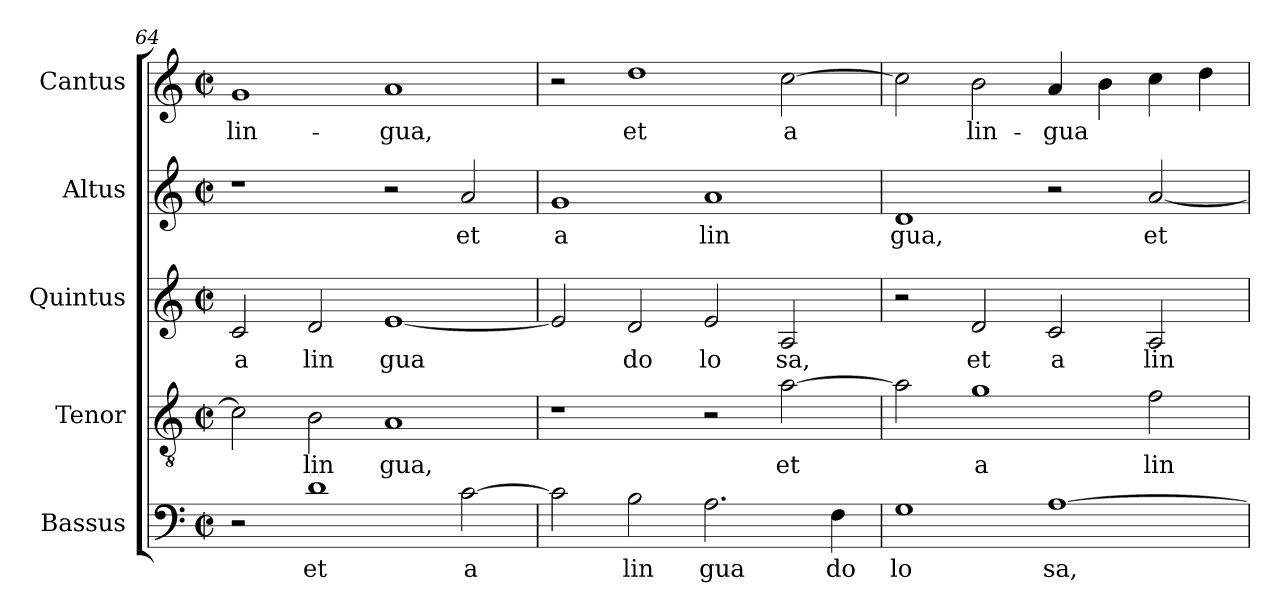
**kern	**text	**kern	**text	**kern	**text	**kern	**text	**kern	**text
*part5	*part5	*part4	*part4	*part3	*part3	*part2	*part2	*part1	*part1
*staff5	*staff5	*staff4	*staff4	*staff3	*staff3	*staff2	*staff2	*staff1	*staff1
*I"Bassus	*	*I"Tenor	*	*I"Quintus	*	*I"Altus	*	*I"Cantus	*
!!LO:LB:g=z
*clefF4	*	*clefGv2	*	*clefG2	*	*clefG2	*	*clefG2	*
*	*	*	*	*	*	*k[]	*	*	*
*	*	*	*	*	*	*C:	*	*	*
*M2/2	*	*M2/2	*	*M2/2	*	*M2/2	*	*M2/2	*
*met(c|)	*	*met(c|)	*	*met(c|)	*	*met(c|)	*	*met(c|)	*
=64	=64	=64	=64	=64	=64	=64	=64	=64	=64
!	!	!	!	!	!LO:LY:b:cj	!	!	!	!LO:LY:b:cj
2r	.	2c\]	.	2c/	a	1r	.	1g	lin-
!	!LO:LY:b:cj	!	!LO:LY:b:cj	!	!LO:LY:b:cj	!	!	!	!
1d	et	2B\	lin	2d/	lin	.	.	.	.
!	!	!	!LO:LY:b:cj	!	!LO:LY:b	!	!	!	!LO:LY:b:cj
.	.	1A	gua,	[<1e	gua	2r	.	1a	-gua,
!	!LO:LY:b:cj	!	!	!	!	!	!LO:LY:b:cj	!	!
[>2c\	a	.	.	.	.	2a/	et	.	.
=65	=65	=65	=65	=65	=65	=65	=65	=65	=65
!	!	!	!	!	!	!	!LO:LY:b:cj	!	!
2c\]	.	1r	.	2e/]	.	1g	a	2r	.
!	!LO:LY:b:cj	!	!	!	!LO:LY:b:cj	!	!	!	!LO:LY:b:cj
2B\	lin	.	.	2d/	do	.	.	1dd	et
!	!LO:LY:b:cj	!	!	!	!LO:LY:b:cj	!	!LO:LY:b:cj	!	!
2.A\	gua	2r	.	2e/	lo	1a	lin	.	.
!	!	!	!LO:LY:b:cj	!	!LO:LY:b:cj	!	!	!	!LO:LY:b:cj
.	.	[>2a\	et	2A/	sa,	.	.	[>2cc\	a
!	!LO:LY:b:cj	!	!	!	!	!	!	!	!
4F\	do	.	.	.	.	.	.	.	.
=66	=66	=66	=66	=66	=66	=66	=66	=66	=66
!	!LO:LY:b:cj	!	!	!	!	!	!LO:LY:b:cj	!	!
1G	lo	2a\]	.	2r	.	1d	gua,	2cc\]	.
!	!	!	!LO:LY:b:cj	!	!LO:LY:b:cj	!	!	!	!LO:LY:b:cj
.	.	1g	a	2d/	et	.	.	2b\	lin-
!	!LO:LY:b:cj	!	!	!	!LO:LY:b:cj	!	!	!	!LO:LY:b
[>1A	sa,	.	.	2c/	a	2r	.	4a/	-gua
.	.	.	.	.	.	.	.	4b\	.
!	!	!	!LO:LY:b:cj	!	!LO:LY:b:cj	!	!LO:LY:b:cj	!	!
.	.	2f\	lin	2A/	lin	[<2a/	et	4cc\	.
.	.	.	.	.	.	.	.	4dd\	.
=	=	=	=	=	=	=	=	=	=
*-	*-	*-	*-	*-	*-	*-	*-	*-	*-
